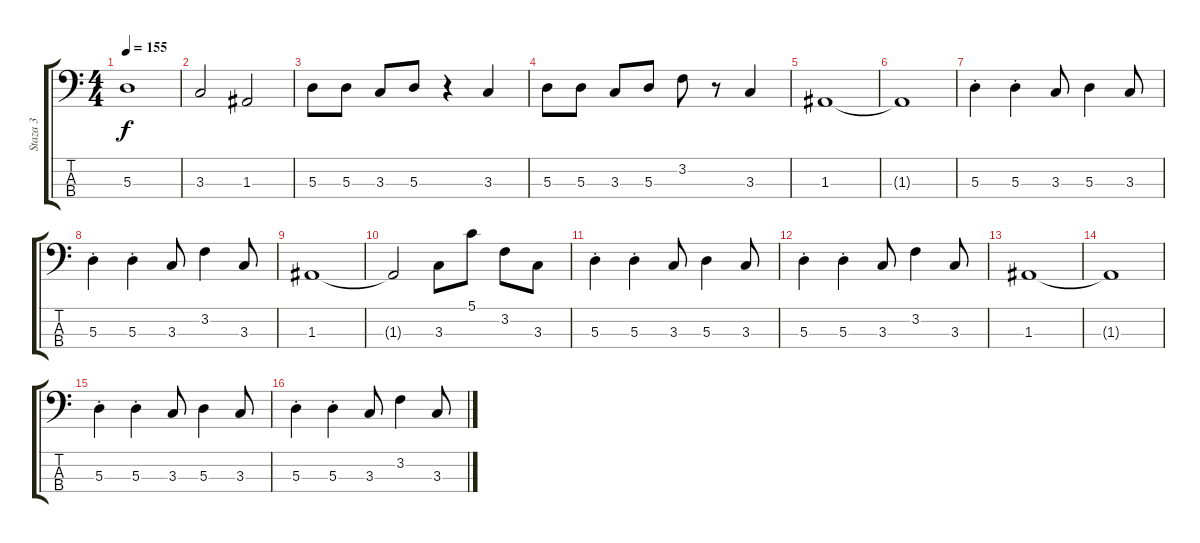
\track ("Staza 3" "Staza 3") {instrument electricbassfinger}
\staff {score tabs}
\tuning (G2 D2 A1 E1) {hide}
\ts (4 4)
\tempo 155
\clef f4
\ks c
5.3.1{dy f} |
3.3.2 1.3.2 |
5.3.8 5.3.8 3.3.8 5.3.8 r.4 3.3.4 |
5.3.8 5.3.8 3.3.8 5.3.8 3.2.8 r.8 3.3.4 |
1.3.1 |
1.3{t}.1 |
5.3{st}.4 5.3{st}.4 3.3.8 5.3.4 3.3.8 |
5.3{st}.4 5.3{st}.4 3.3.8 3.2.4 3.3.8 |
1.3.1 |
1.3{t}.2 3.3.8 5.1.8 3.2.8 3.3.8 |
5.3{st}.4 5.3{st}.4 3.3.8 5.3.4 3.3.8 |
5.3{st}.4 5.3{st}.4 3.3.8 3.2.4 3.3.8 |
1.3.1 |
1.3{t}.1 |
5.3{st}.4 5.3{st}.4 3.3.8 5.3.4 3.3.8 |
5.3{st}.4 5.3{st}.4 3.3.8 3.2.4 3.3.8
